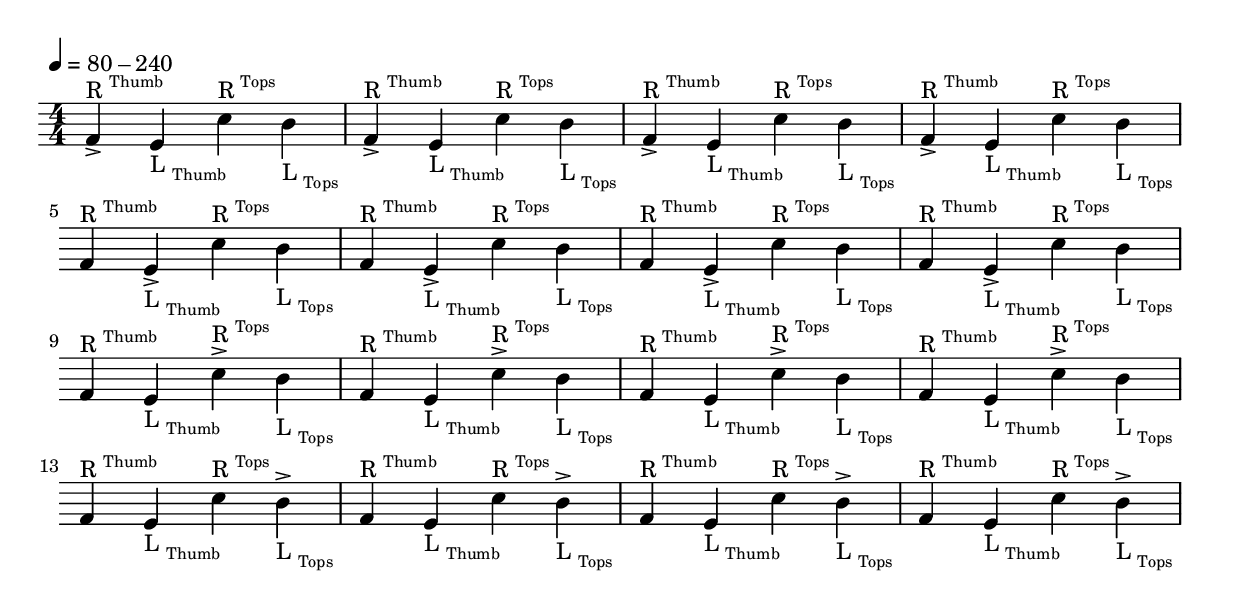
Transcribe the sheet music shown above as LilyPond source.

\version "2.24.1"
\include "../global.ly"

\layout {
  indent = -3.5
}

\relative {
  \defaultScoreSettings
  \tempo 4 = 80 - 240
  \time 4/4

  \repeat unfold 4 { f'4^\RThumbTop-> e_\LThumbBtm   c'^\RTopsTop   b_\LTopsBtm   } \break
  \repeat unfold 4 {  f4^\RThumbTop   e_\LThumbBtm-> c'^\RTopsTop   b_\LTopsBtm   } \break
  \repeat unfold 4 {  f4^\RThumbTop   e_\LThumbBtm   c'^\RTopsTop-> b_\LTopsBtm   } \break
  \repeat unfold 4 {  f4^\RThumbTop   e_\LThumbBtm   c'^\RTopsTop   b_\LTopsBtm-> }
}